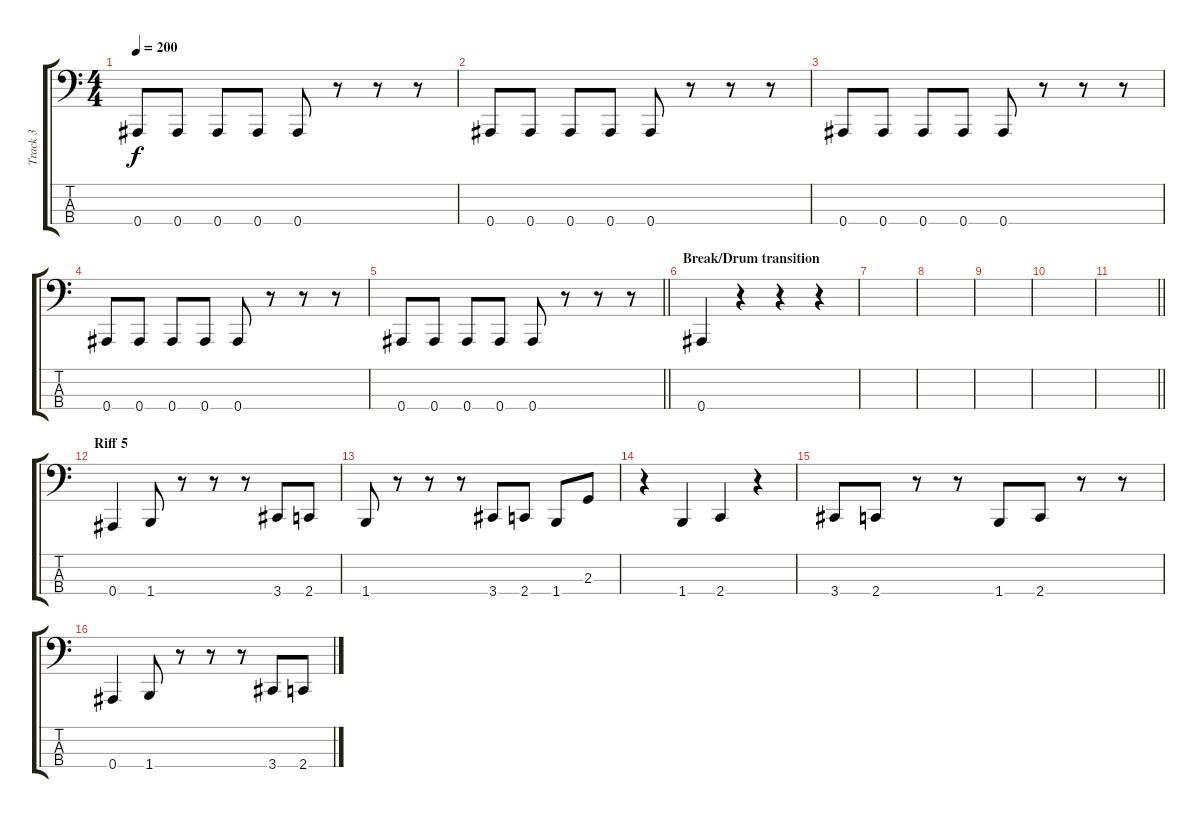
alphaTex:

\track ("Track 3" "Track 3") {instrument electricbassfinger}
\staff {score tabs}
\tuning (Eb2 Bb1 F1 Bb0) {hide}
\ts (4 4)
\tempo 200
\clef f4
\ks c
0.4.8{dy f} 0.4.8 0.4.8 0.4.8 0.4.8 r.8 r.8 r.8 |
0.4.8 0.4.8 0.4.8 0.4.8 0.4.8 r.8 r.8 r.8 |
0.4.8 0.4.8 0.4.8 0.4.8 0.4.8 r.8 r.8 r.8 |
0.4.8 0.4.8 0.4.8 0.4.8 0.4.8 r.8 r.8 r.8 |
\barLineRight lightlight
0.4.8 0.4.8 0.4.8 0.4.8 0.4.8 r.8 r.8 r.8 |
\section ("" "Break/Drum transition")
0.4.4 r.4 r.4 r.4 |
|
|
|
|
\barLineRight lightlight
|
\section ("" "Riff 5")
0.4.4 1.4.8 r.8 r.8 r.8 3.4.8 2.4.8 |
1.4.8 r.8 r.8 r.8 3.4.8 2.4.8 1.4.8 2.3.8 |
r.4 1.4.4 2.4.4 r.4 |
3.4.8 2.4.8 r.8 r.8 1.4.8 2.4.8 r.8 r.8 |
0.4.4 1.4.8 r.8 r.8 r.8 3.4.8 2.4.8
